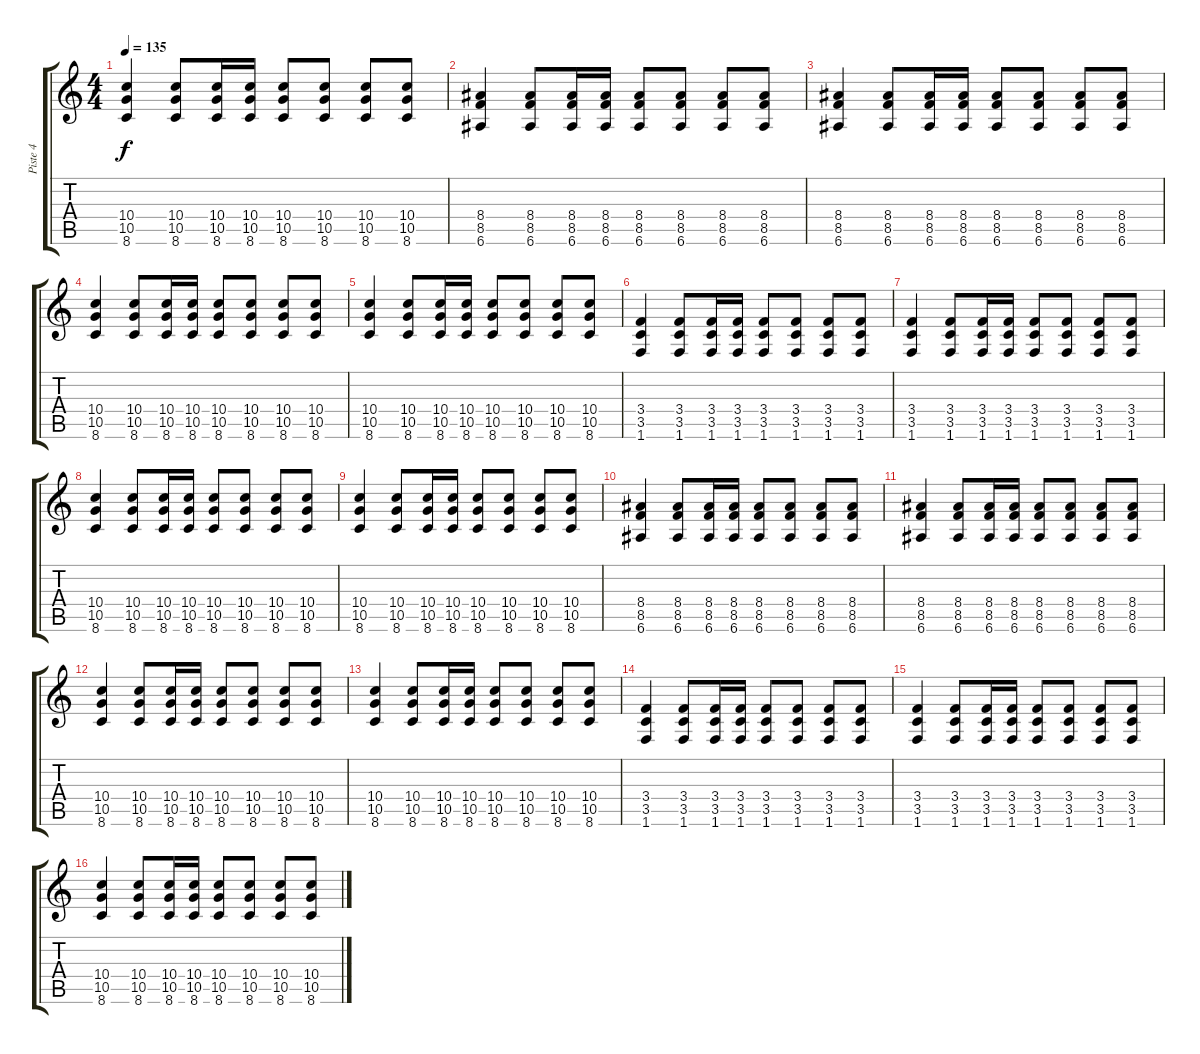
\track ("Piste 4" "Piste 4") {instrument distortionguitar}
\staff {score tabs}
\tuning (E4 B3 G3 D3 A2 E2) {hide}
\ts (4 4)
\tempo 135
\clef g2
\ks c
(10.4 10.5 8.6).4{dy f} (10.4 10.5 8.6).8 (10.4 10.5 8.6).16 (10.4 10.5 8.6).16 (10.4 10.5 8.6).8 (10.4 10.5 8.6).8 (10.4 10.5 8.6).8 (10.4 10.5 8.6).8 |
(8.4 8.5 6.6).4 (8.4 8.5 6.6).8 (8.4 8.5 6.6).16 (8.4 8.5 6.6).16 (8.4 8.5 6.6).8 (8.4 8.5 6.6).8 (8.4 8.5 6.6).8 (8.4 8.5 6.6).8 |
(8.4 8.5 6.6).4 (8.4 8.5 6.6).8 (8.4 8.5 6.6).16 (8.4 8.5 6.6).16 (8.4 8.5 6.6).8 (8.4 8.5 6.6).8 (8.4 8.5 6.6).8 (8.4 8.5 6.6).8 |
(10.4 10.5 8.6).4 (10.4 10.5 8.6).8 (10.4 10.5 8.6).16 (10.4 10.5 8.6).16 (10.4 10.5 8.6).8 (10.4 10.5 8.6).8 (10.4 10.5 8.6).8 (10.4 10.5 8.6).8 |
(10.4 10.5 8.6).4 (10.4 10.5 8.6).8 (10.4 10.5 8.6).16 (10.4 10.5 8.6).16 (10.4 10.5 8.6).8 (10.4 10.5 8.6).8 (10.4 10.5 8.6).8 (10.4 10.5 8.6).8 |
(3.4 3.5 1.6).4 (3.4 3.5 1.6).8 (3.4 3.5 1.6).16 (3.4 3.5 1.6).16 (3.4 3.5 1.6).8 (3.4 3.5 1.6).8 (3.4 3.5 1.6).8 (3.4 3.5 1.6).8 |
(3.4 3.5 1.6).4 (3.4 3.5 1.6).8 (3.4 3.5 1.6).16 (3.4 3.5 1.6).16 (3.4 3.5 1.6).8 (3.4 3.5 1.6).8 (3.4 3.5 1.6).8 (3.4 3.5 1.6).8 |
(10.4 10.5 8.6).4 (10.4 10.5 8.6).8 (10.4 10.5 8.6).16 (10.4 10.5 8.6).16 (10.4 10.5 8.6).8 (10.4 10.5 8.6).8 (10.4 10.5 8.6).8 (10.4 10.5 8.6).8 |
(10.4 10.5 8.6).4 (10.4 10.5 8.6).8 (10.4 10.5 8.6).16 (10.4 10.5 8.6).16 (10.4 10.5 8.6).8 (10.4 10.5 8.6).8 (10.4 10.5 8.6).8 (10.4 10.5 8.6).8 |
(8.4 8.5 6.6).4 (8.4 8.5 6.6).8 (8.4 8.5 6.6).16 (8.4 8.5 6.6).16 (8.4 8.5 6.6).8 (8.4 8.5 6.6).8 (8.4 8.5 6.6).8 (8.4 8.5 6.6).8 |
(8.4 8.5 6.6).4 (8.4 8.5 6.6).8 (8.4 8.5 6.6).16 (8.4 8.5 6.6).16 (8.4 8.5 6.6).8 (8.4 8.5 6.6).8 (8.4 8.5 6.6).8 (8.4 8.5 6.6).8 |
(10.4 10.5 8.6).4 (10.4 10.5 8.6).8 (10.4 10.5 8.6).16 (10.4 10.5 8.6).16 (10.4 10.5 8.6).8 (10.4 10.5 8.6).8 (10.4 10.5 8.6).8 (10.4 10.5 8.6).8 |
(10.4 10.5 8.6).4 (10.4 10.5 8.6).8 (10.4 10.5 8.6).16 (10.4 10.5 8.6).16 (10.4 10.5 8.6).8 (10.4 10.5 8.6).8 (10.4 10.5 8.6).8 (10.4 10.5 8.6).8 |
(3.4 3.5 1.6).4 (3.4 3.5 1.6).8 (3.4 3.5 1.6).16 (3.4 3.5 1.6).16 (3.4 3.5 1.6).8 (3.4 3.5 1.6).8 (3.4 3.5 1.6).8 (3.4 3.5 1.6).8 |
(3.4 3.5 1.6).4 (3.4 3.5 1.6).8 (3.4 3.5 1.6).16 (3.4 3.5 1.6).16 (3.4 3.5 1.6).8 (3.4 3.5 1.6).8 (3.4 3.5 1.6).8 (3.4 3.5 1.6).8 |
(10.4 10.5 8.6).4 (10.4 10.5 8.6).8 (10.4 10.5 8.6).16 (10.4 10.5 8.6).16 (10.4 10.5 8.6).8 (10.4 10.5 8.6).8 (10.4 10.5 8.6).8 (10.4 10.5 8.6).8
